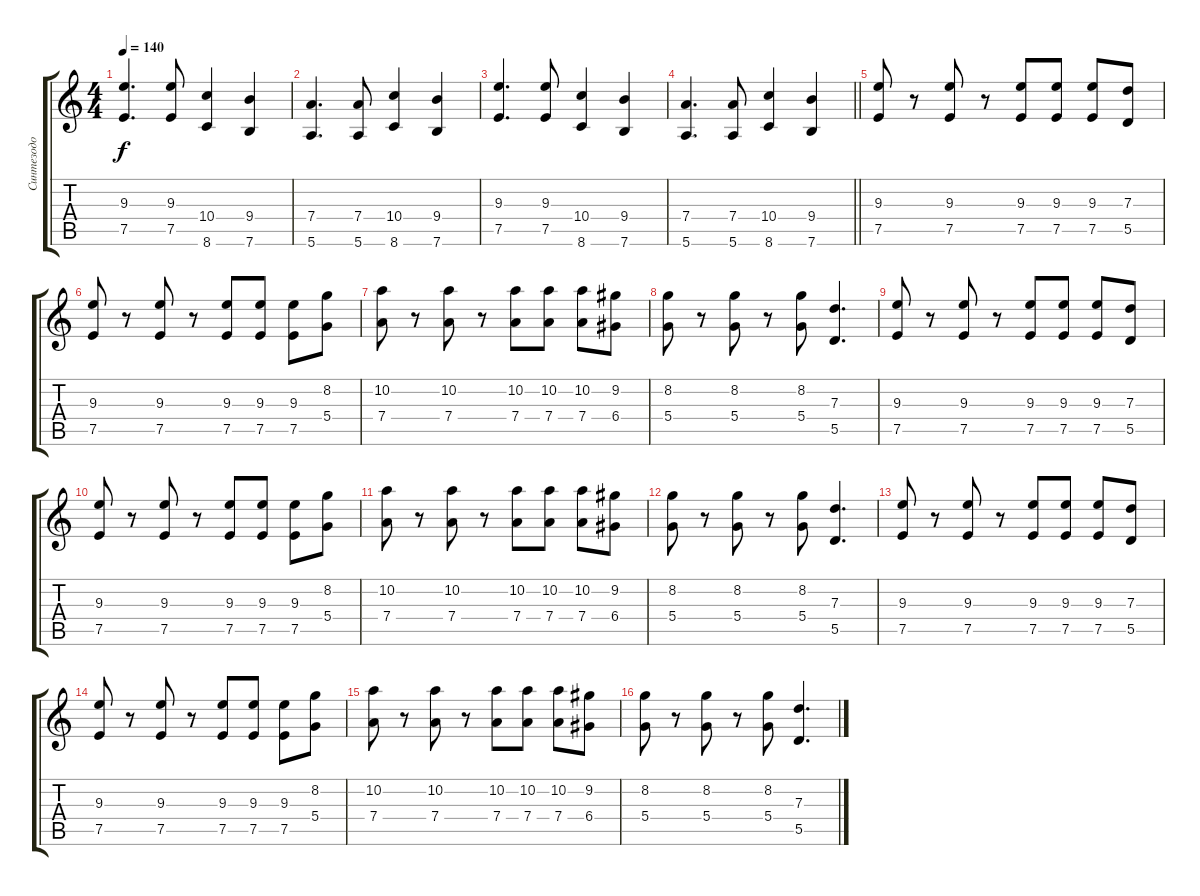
\track ("Синтезодо" "Синтезодо") {instrument overdrivenguitar}
\staff {score tabs}
\tuning (E4 B3 G3 D3 A2 E2) {hide}
\ts (4 4)
\tempo 140
\clef g2
\ks c
(9.3 7.5).4{d dy f} (9.3 7.5).8 (10.4 8.6).4 (9.4 7.6).4 |
(7.4 5.6).4{d} (7.4 5.6).8 (10.4 8.6).4 (9.4 7.6).4 |
(9.3 7.5).4{d} (9.3 7.5).8 (10.4 8.6).4 (9.4 7.6).4 |
\barLineRight lightlight
(7.4 5.6).4{d} (7.4 5.6).8 (10.4 8.6).4 (9.4 7.6).4 |
(9.3 7.5).8 r.8 (9.3 7.5).8 r.8 (9.3 7.5).8 (9.3 7.5).8 (9.3 7.5).8 (7.3 5.5).8 |
(9.3 7.5).8 r.8 (9.3 7.5).8 r.8 (9.3 7.5).8 (9.3 7.5).8 (9.3 7.5).8 (8.2 5.4).8 |
(10.2 7.4).8 r.8 (10.2 7.4).8 r.8 (10.2 7.4).8 (10.2 7.4).8 (10.2 7.4).8 (9.2 6.4).8 |
(8.2 5.4).8 r.8 (8.2 5.4).8 r.8 (8.2 5.4).8 (7.3 5.5).4{d} |
(9.3 7.5).8 r.8 (9.3 7.5).8 r.8 (9.3 7.5).8 (9.3 7.5).8 (9.3 7.5).8 (7.3 5.5).8 |
(9.3 7.5).8 r.8 (9.3 7.5).8 r.8 (9.3 7.5).8 (9.3 7.5).8 (9.3 7.5).8 (8.2 5.4).8 |
(10.2 7.4).8 r.8 (10.2 7.4).8 r.8 (10.2 7.4).8 (10.2 7.4).8 (10.2 7.4).8 (9.2 6.4).8 |
(8.2 5.4).8 r.8 (8.2 5.4).8 r.8 (8.2 5.4).8 (7.3 5.5).4{d} |
(9.3 7.5).8 r.8 (9.3 7.5).8 r.8 (9.3 7.5).8 (9.3 7.5).8 (9.3 7.5).8 (7.3 5.5).8 |
(9.3 7.5).8 r.8 (9.3 7.5).8 r.8 (9.3 7.5).8 (9.3 7.5).8 (9.3 7.5).8 (8.2 5.4).8 |
(10.2 7.4).8 r.8 (10.2 7.4).8 r.8 (10.2 7.4).8 (10.2 7.4).8 (10.2 7.4).8 (9.2 6.4).8 |
(8.2 5.4).8 r.8 (8.2 5.4).8 r.8 (8.2 5.4).8 (7.3 5.5).4{d}
